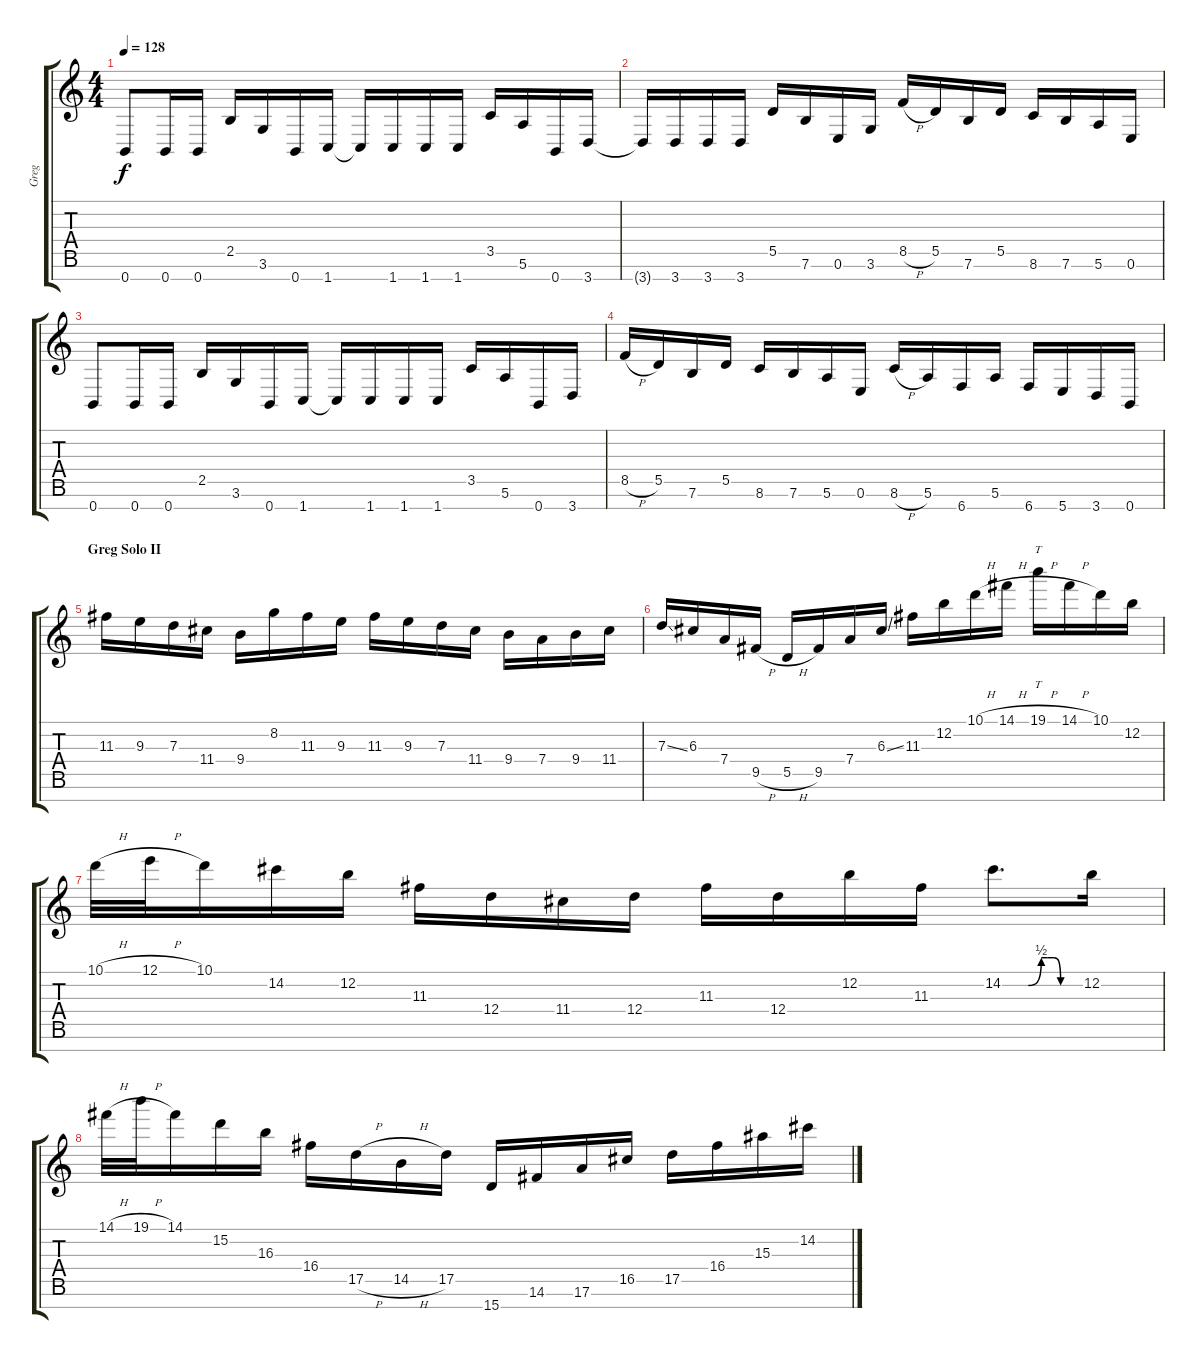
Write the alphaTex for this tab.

\track ("Greg" "Greg") {instrument distortionguitar}
\staff {score tabs}
\tuning (E4 B3 G3 D3 A2 E2 B1) {hide}
\ts (4 4)
\tempo 128
\clef g2
\ks c
0.7.8{dy f} 0.7.16 0.7.16 2.5.16 3.6.16 0.7.16 1.7.16 1.7{t}.16 1.7.16 1.7.16 1.7.16 3.5.16 5.6.16 0.7.16 3.7.16 |
3.7{t}.16 3.7.16 3.7.16 3.7.16 5.5.16 7.6.16 0.6.16 3.6.16 8.5{h}.16 5.5.16 7.6.16 5.5.16 8.6.16 7.6.16 5.6.16 0.6.16 |
0.7.8 0.7.16 0.7.16 2.5.16 3.6.16 0.7.16 1.7.16 1.7{t}.16 1.7.16 1.7.16 1.7.16 3.5.16 5.6.16 0.7.16 3.7.16 |
8.5{h}.16 5.5.16 7.6.16 5.5.16 8.6.16 7.6.16 5.6.16 0.6.16 8.6{h}.16 5.6.16 6.7.16 5.6.16 6.7.16 5.7.16 3.7.16 0.7.16 |
\section ("" "Greg Solo II")
11.3.16 9.3.16 7.3.16 11.4.16 9.4.16 8.2.16 11.3.16 9.3.16 11.3.16 9.3.16 7.3.16 11.4.16 9.4.16 7.4.16 9.4.16 11.4.16 |
7.3{ss}.16 6.3.16 7.4.16 9.5{h}.16 5.5{h}.16 9.5.16 7.4.16 6.3{ss}.16 11.3.16 12.2.16 10.1{h}.16 14.1{h}.16 19.1{h}.16{tt} 14.1{h}.16 10.1.16 12.2.16 |
10.1{h}.32 12.1{h}.32 10.1.16 14.2.16 12.2.16 11.3.16 12.4.16 11.4.16 12.4.16 11.3.16 12.4.16 12.2.16 11.3.16 14.2{be (custom 0 0 10 0 15 0 20 0 30 2 35 2 40 2 45 0 50 0 60 0)}.8{d} 12.2.16 |
14.1{h}.32 19.1{h}.32 14.1.16 15.2.16 16.3.16 16.4.16 17.5{h}.16 14.5{h}.16 17.5.16 15.7.16 14.6.16 17.6.16 16.5.16 17.5.16 16.4.16 15.3.16 14.2.16
